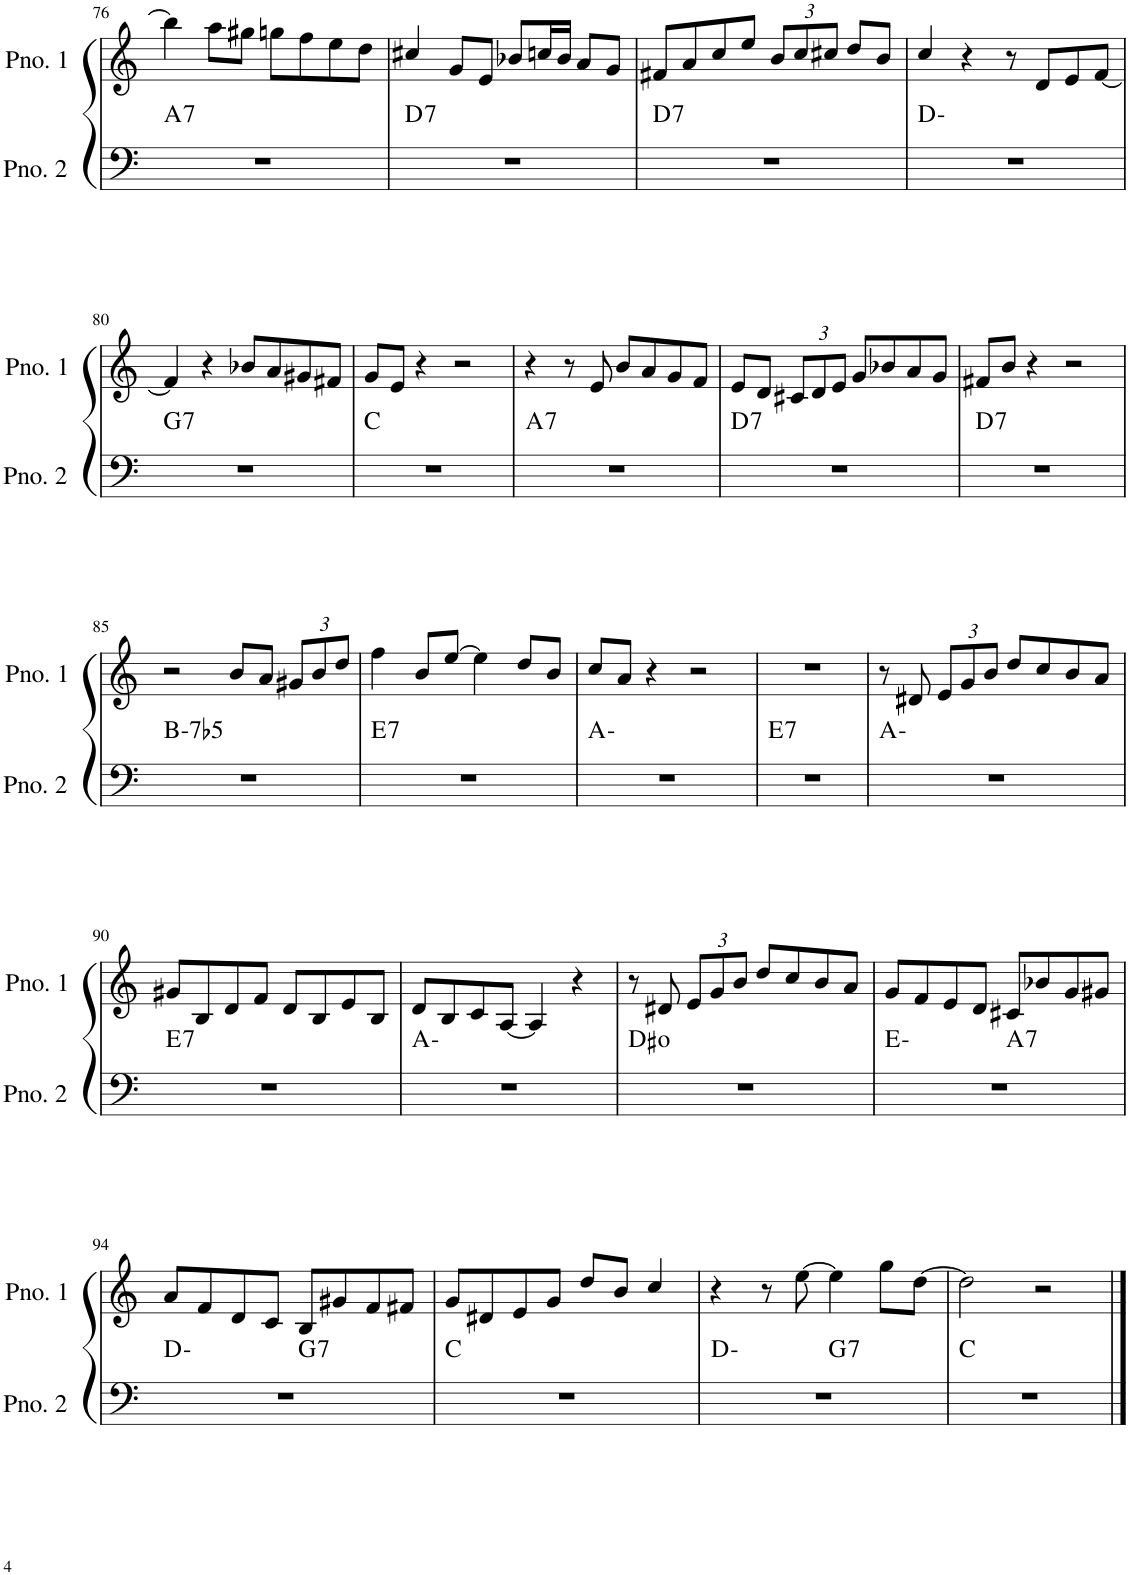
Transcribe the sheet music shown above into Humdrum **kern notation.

**kern	**harte	**kern
*part2	*part2	*part1
*staff2	*	*staff1
*I"ピアノ 2	*	*I"ピアノ 1
!!LO:PB:g=z
*clefF4	*	*clefG2
*k[]	*	*k[]
*M4/4	*	*M4/4
=76	=76	=76
!	!LO:H:kt=7	!
1r	A:7	4bb\]
.	.	8aa\L
.	.	8gg#X\J
.	.	8ggn\L
.	.	8ff\
.	.	8ee\
.	.	8dd\J
=77	=77	=77
!	!LO:H:kt=7	!
1r	D:7	4cc#X/
.	.	8g/L
.	.	8e/J
.	.	8b-X/L
.	.	16ccn/L
.	.	16b-/JJ
.	.	8a/L
.	.	8g/J
=78	=78	=78
!	!LO:H:kt=7	!
1r	D:7	8f#X/L
.	.	8a/
.	.	8cc/
.	.	8ee/J
*	*	*Xbrackettup
.	.	12b/L
.	.	12cc/
.	.	12cc#X/J
.	.	8dd/L
.	.	8b/J
=79	=79	=79
1r	D:min	4cc/
.	.	4r
.	.	8r
.	.	8d/L
.	.	8e/
.	.	[8f/J
!!LO:LB:g=z
=80	=80	=80
!	!LO:H:kt=7	!
1r	G:7	4f/]
.	.	4r
.	.	8b-X/L
.	.	8a/
.	.	8g#X/
.	.	8f#X/J
=81	=81	=81
1r	C:maj	8g/L
.	.	8e/J
.	.	4r
.	.	2r
=82	=82	=82
!	!LO:H:kt=7	!
1r	A:7	4r
.	.	8r
.	.	8e/
.	.	8b/L
.	.	8a/
.	.	8g/
.	.	8f/J
=83	=83	=83
!	!LO:H:kt=7	!
1r	D:7	8e/L
.	.	8d/J
.	.	12c#X/L
.	.	12d/
.	.	12e/J
.	.	8g/L
.	.	8b-X/
.	.	8a/
.	.	8g/J
=84	=84	=84
!	!LO:H:kt=7	!
1r	D:7	8f#X/L
.	.	8b/J
.	.	4r
.	.	2r
!!LO:LB:g=z
=85	=85	=85
!	!LO:H:kt=-7b5	!
1r	B:hdim7	2r
.	.	8b/L
.	.	8a/J
.	.	12g#X/L
.	.	12b/
.	.	12dd/J
=86	=86	=86
!	!LO:H:kt=7	!
1r	E:7	4ff\
.	.	8b/L
.	.	[8ee/J
.	.	4ee\]
.	.	8dd/L
.	.	8b/J
=87	=87	=87
1r	A:min	8cc/L
.	.	8a/J
.	.	4r
.	.	2r
=88	=88	=88
!	!LO:H:kt=7	!
1r	E:7	1r
=89	=89	=89
1r	A:min	8r
.	.	8d#X/
.	.	12e/L
.	.	12g/
.	.	12b/J
.	.	8dd/L
.	.	8cc/
.	.	8b/
.	.	8a/J
!!LO:LB:g=z
=90	=90	=90
!	!LO:H:kt=7	!
1r	E:7	8g#X/L
.	.	8B/
.	.	8d/
.	.	8f/J
.	.	8d/L
.	.	8B/
.	.	8e/
.	.	8B/J
=91	=91	=91
1r	A:min	8d/L
.	.	8B/
.	.	8c/
.	.	[8A/J
.	.	4A/]
.	.	4r
=92	=92	=92
1r	D#:dim	8r
.	.	8d#X/
.	.	12e/L
.	.	12g/
.	.	12b/J
.	.	8dd/L
.	.	8cc/
.	.	8b/
.	.	8a/J
=93	=93	=93
*^	*	*
1r	2ryy	E:min	8g/L
.	.	.	8f/
.	.	.	8e/
.	.	.	8d/J
!	!	!LO:H:kt=7	!
.	2ryy	A:7	8c#X/L
.	.	.	8b-X/
.	.	.	8g/
.	.	.	8g#X/J
!!LO:LB:g=z
=94	=94	=94	=94
1r	2ryy	D:min	8a/L
.	.	.	8f/
.	.	.	8d/
.	.	.	8c/J
!	!	!LO:H:kt=7	!
.	2ryy	G:7	8B/L
.	.	.	8g#X/
.	.	.	8f/
.	.	.	8f#X/J
*v	*v	*	*
=95	=95	=95
1r	C:maj	8g/L
.	.	8d#X/
.	.	8e/
.	.	8g/J
.	.	8dd/L
.	.	8b/J
.	.	4cc/
=96	=96	=96
*^	*	*
1r	2ryy	D:min	4r
.	.	.	8r
.	.	.	[8ee\
!	!	!LO:H:kt=7	!
.	2ryy	G:7	4ee\]
.	.	.	8gg\L
.	.	.	[8dd\J
*v	*v	*	*
=97	=97	=97
1r	C:maj	2dd\]
.	.	2r
==	==	==
*-	*-	*-
